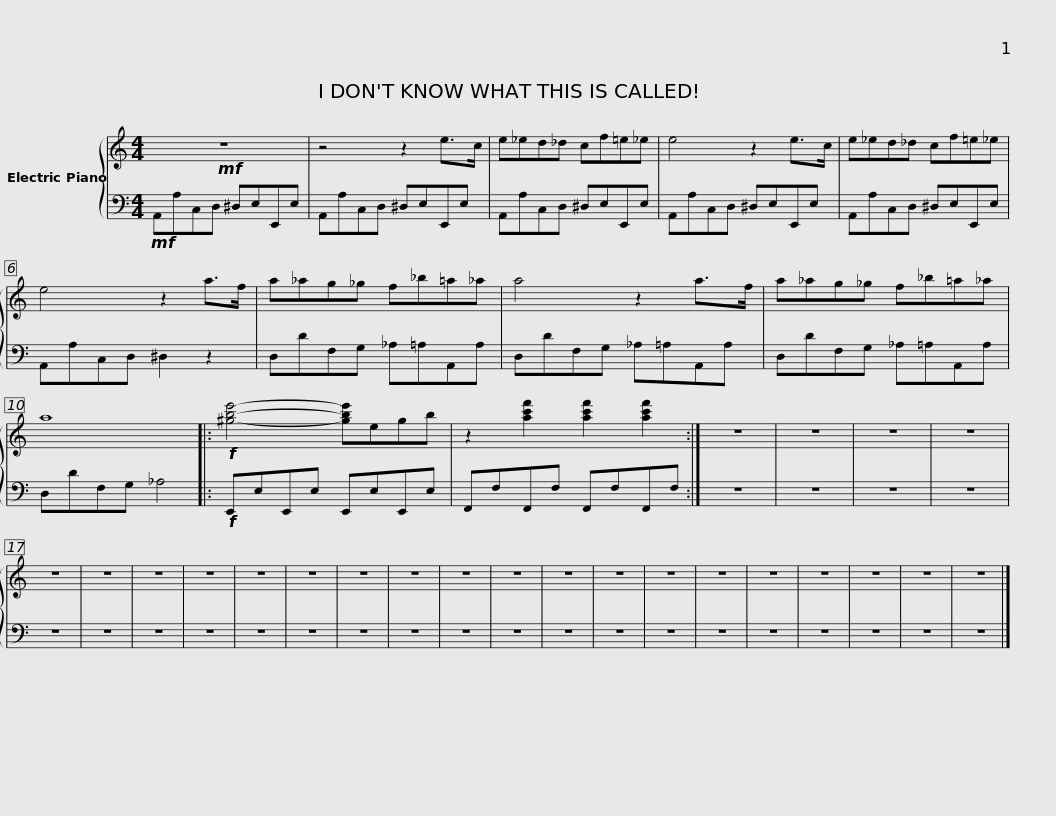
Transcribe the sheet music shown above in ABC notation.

X:1
%%score { 1 | 2 }
L:1/8
M:4/4
I:linebreak $
K:C
V:1 treble
V:2 bass
V:1
!mf! z8 | z4 z2 e>c | e_ed_d cf=e_e | e4 z2 e>c | e_ed_d cf=e_e | %5
 e4 z2 a>f |$ a_ag_g f_b=a_a | a4 z2 a>f | a_ag_g f_b=a_a | a8 |: %10
!f! [^gbe']4- [gbe']egb | z2 [ac'f']2 [ac'f']2 [ac'f']2 :|$ z8 | z8 | z8 | %15
 z8 | z8 | z8 | z8 | z8 | %20
 z8 | z8 | z8 | z8 | z8 | %25
 z8 | z8 | z8 | z8 | z8 | %30
 z8 | z8 | z8 | z8 | z8 |] %35
V:2
!mf! A,,A,C,D, ^D,E,E,,E, | A,,A,C,D, ^D,E,E,,E, | A,,A,C,D, ^D,E,E,,E, | A,,A,C,D, ^D,E,E,,E, | A,,A,C,D, ^D,E,E,,E, | %5
 A,,A,C,D, ^D,2 z2 |$ D,DF,G, _A,=A,A,,A, | D,DF,G, _A,=A,A,,A, | D,DF,G, _A,=A,A,,A, | D,DF,G, _A,4 |: %10
!f! E,,E,E,,E, E,,E,E,,E, | F,,F,F,,F, F,,F,F,,F, :|$ z8 | z8 | z8 | %15
 z8 | z8 | z8 | z8 | z8 | %20
 z8 | z8 | z8 | z8 | z8 | %25
 z8 | z8 | z8 | z8 | z8 | %30
 z8 | z8 | z8 | z8 | z8 |] %35
